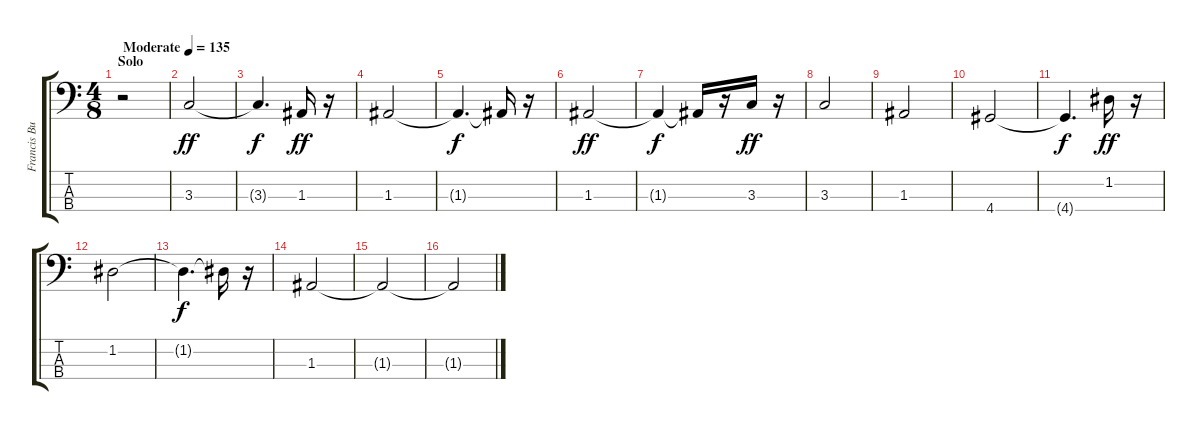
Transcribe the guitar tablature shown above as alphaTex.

\track ("Francis Buchholz" "Francis Bu") {instrument electricbassfinger}
\staff {score tabs}
\tuning (G2 D2 A1 E1) {hide}
\ts (4 8)
\section ("" "Solo")
\tempo (135 "Moderate")
\clef f4
\ks c
r.2{dy ff instrument electricbassfinger} |
3.3.2 |
3.3{t}.4{d dy f} 1.3.16{dy ff} r.16 |
1.3.2 |
1.3{t}.4{d dy f} 1.3{t}.16 r.16 |
1.3.2{dy ff} |
1.3{t}.4{dy f} 1.3{t}.16 r.16 3.3.16{dy ff} r.16 |
3.3.2 |
1.3.2 |
4.4.2 |
4.4{t}.4{d dy f} 1.2.16{dy ff} r.16 |
1.2.2 |
1.2{t}.4{d dy f} 1.2{t}.16 r.16 |
1.3.2 |
1.3{t}.2 |
1.3{t}.2
